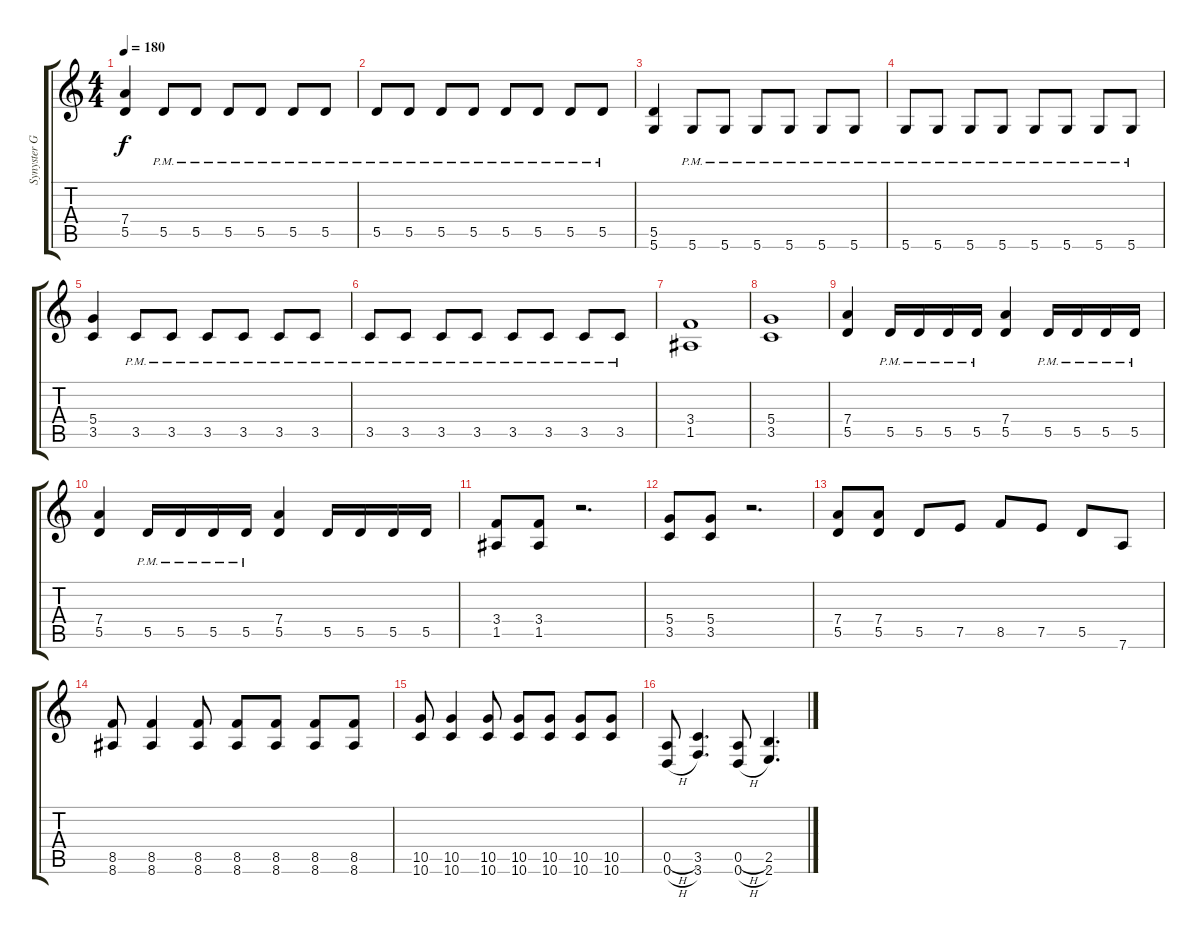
\track ("Synyster Gates" "Synyster G") {instrument distortionguitar}
\staff {score tabs}
\tuning (E4 B3 G3 D3 A2 D2) {hide}
\ts (4 4)
\tempo 180
\clef g2
\ks c
(7.4 5.5).4{dy f} 5.5{pm}.8 5.5{pm}.8 5.5{pm}.8 5.5{pm}.8 5.5{pm}.8 5.5{pm}.8 |
5.5{pm}.8 5.5{pm}.8 5.5{pm}.8 5.5{pm}.8 5.5{pm}.8 5.5{pm}.8 5.5{pm}.8 5.5{pm}.8 |
(5.5 5.6).4 5.6{pm}.8 5.6{pm}.8 5.6{pm}.8 5.6{pm}.8 5.6{pm}.8 5.6{pm}.8 |
5.6{pm}.8 5.6{pm}.8 5.6{pm}.8 5.6{pm}.8 5.6{pm}.8 5.6{pm}.8 5.6{pm}.8 5.6{pm}.8 |
(5.4 3.5).4 3.5{pm}.8 3.5{pm}.8 3.5{pm}.8 3.5{pm}.8 3.5{pm}.8 3.5{pm}.8 |
3.5{pm}.8 3.5{pm}.8 3.5{pm}.8 3.5{pm}.8 3.5{pm}.8 3.5{pm}.8 3.5{pm}.8 3.5{pm}.8 |
(3.4 1.5).1 |
(5.4 3.5).1 |
(7.4 5.5).4 5.5{pm}.16 5.5{pm}.16 5.5{pm}.16 5.5{pm}.16 (7.4 5.5).4 5.5{pm}.16 5.5{pm}.16 5.5{pm}.16 5.5{pm}.16 |
(7.4 5.5).4 5.5{pm}.16 5.5{pm}.16 5.5{pm}.16 5.5{pm}.16 (7.4 5.5).4 5.5.16 5.5.16 5.5.16 5.5.16 |
(3.4 1.5).8 (3.4 1.5).8 r.2{d} |
(5.4 3.5).8 (5.4 3.5).8 r.2{d} |
(7.4 5.5).8 (7.4 5.5).8 5.5.8 7.5.8 8.5.8 7.5.8 5.5.8 7.6.8 |
(8.5 8.6).8 (8.5 8.6).4 (8.5 8.6).8 (8.5 8.6).8 (8.5 8.6).8 (8.5 8.6).8 (8.5 8.6).8 |
(10.5 10.6).8 (10.5 10.6).4 (10.5 10.6).8 (10.5 10.6).8 (10.5 10.6).8 (10.5 10.6).8 (10.5 10.6).8 |
(0.5{h} 0.6{h}).8 (3.5 3.6).4{d} (0.5{h} 0.6{h}).8 (2.5 2.6).4{d}
